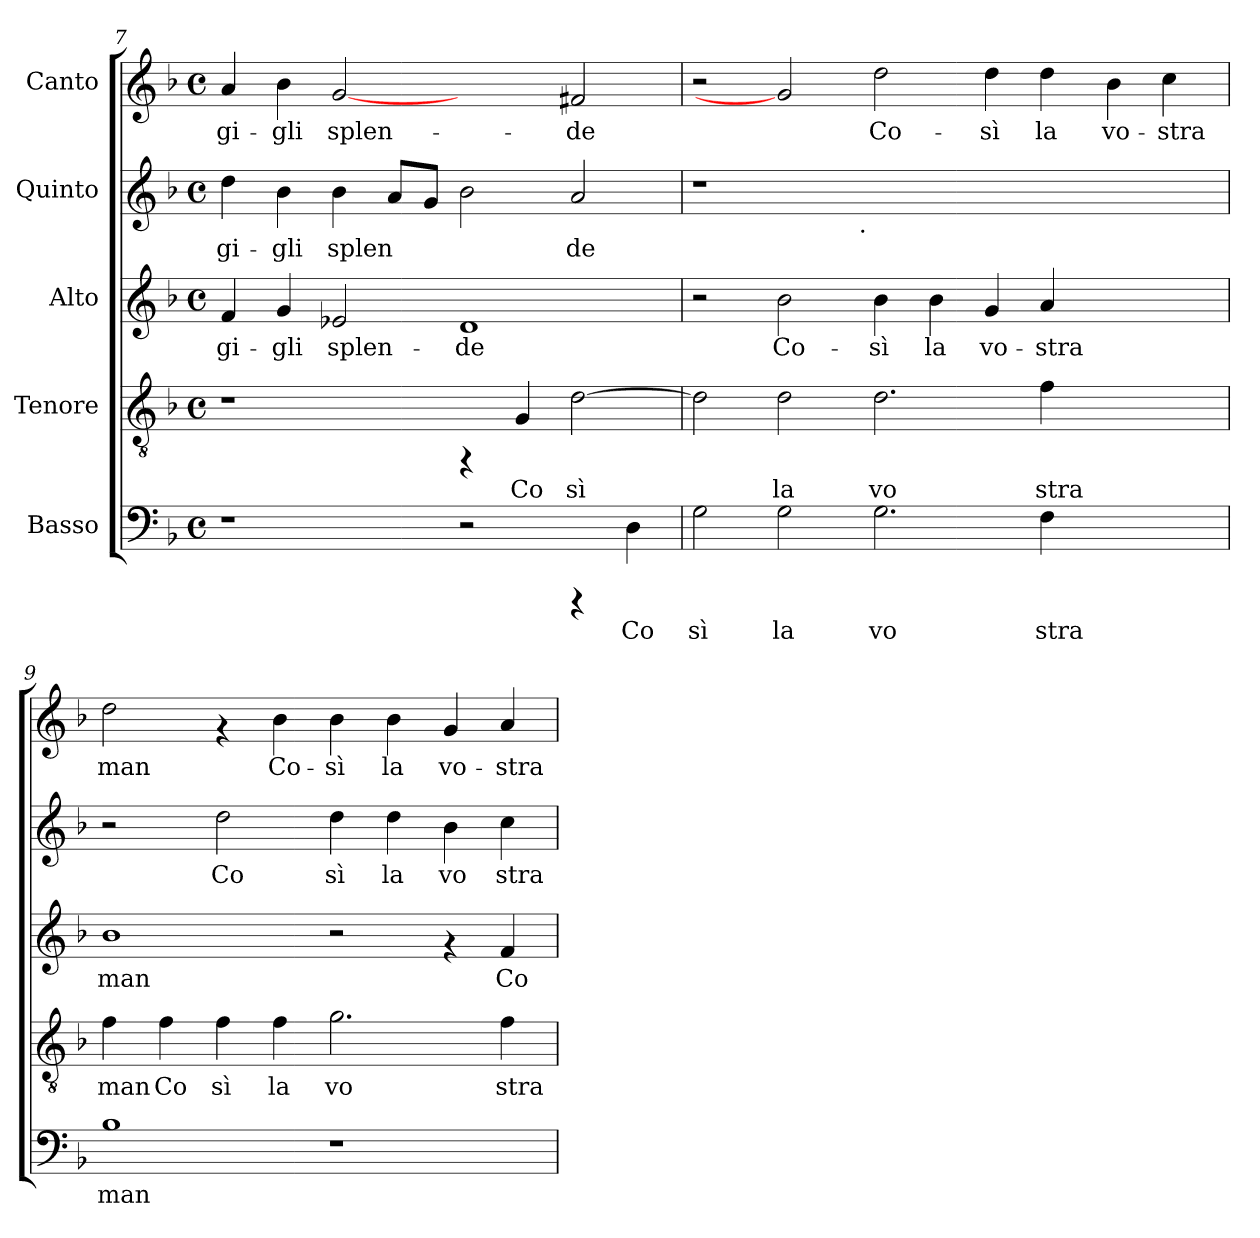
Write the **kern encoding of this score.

**kern	**text	**kern	**text	**kern	**text	**kern	**text	**kern	**text
*part5	*part5	*part4	*part4	*part3	*part3	*part2	*part2	*part1	*part1
*staff5	*staff5	*staff4	*staff4	*staff3	*staff3	*staff2	*staff2	*staff1	*staff1
*I"Basso	*	*I"Tenore	*	*I"Alto	*	*I"Quinto	*	*I"Canto	*
*clefF4	*	*clefGv2	*	*clefG2	*	*clefG2	*	*clefG2	*
*k[b-]	*	*k[b-]	*	*k[b-]	*	*k[b-]	*	*k[b-]	*
*F:	*	*F:	*	*F:	*	*F:	*	*F:	*
*M4/4	*	*M4/4	*	*M4/4	*	*M4/4	*	*M4/4	*
*met(c)	*	*met(c)	*	*met(c)	*	*met(c)	*	*met(c)	*
=7	=7	=7	=7	=7	=7	=7	=7	=7	=7
!	!	!	!	!	!LO:LY:b:cj	!	!LO:LY:b:cj	!	!LO:LY:b:cj
1r	.	1r	.	4f/	gi-	4dd\	gi-	4a/	gi-
!	!	!	!	!	!LO:LY:b:cj	!	!LO:LY:b:cj	!	!LO:LY:b:cj
.	.	.	.	4g/	-gli	4b-\	-gli	4b-\	-gli
!	!	!	!	!	!LO:LY:b:cj	!	!LO:LY:b:cj	!	!LO:LY:b:cj
.	.	.	.	2e-X/	splen-	4b-\	splen-	[2g	splen-
!	!	!	!	!	!	!	!LO:LY:b:cj	!	!
.	.	.	.	.	.	8a/L	--	.	.
!	!	!	!	!	!	!	!LO:LY:b:cj	!	!
.	.	.	.	.	.	8g/J	--	.	.
!	!	!	!	!	!LO:LY:b:cj	!	!LO:LY:b:cj	!	!
2r	.	4rFF	.	1d	-de	2b-\	--	2ryy	.
!	!	!	!LO:LY:b:cj	!	!	!	!	!	!
.	.	4G/	Co	.	.	.	.	.	.
!	!	!	!LO:LY:b:cj	!	!	!	!LO:LY:b:cj	!	!LO:LY:b:cj
4rCCC	.	[>2d\	sì	.	.	2a/	-de	2f#X/	-de
!	!LO:LY:b:cj	!	!	!	!	!	!	!	!
4D\	Co	.	.	.	.	.	.	.	.
=8	=8	=8	=8	=8	=8	=8	=8	=8	=8
!	!LO:LY:b:cj	!	!LO:LY:b:cj	!	!	!	!	!	!
*	*	*	*	*	*	*^	*	*	*
2G\	sì	2d\]	.	2r	.	1r	2ryy	.	2r	.
!	!LO:LY:b:cj	!	!LO:LY:b:cj	!	!LO:LY:b:cj	!	!	!	!	!
2G\	la	2d\	la	2b-\	Co-	.	4...ryy	.	2g]	.
!	!	!	!	!	!	!	!LO:TX:b:t=.	!	!	!
.	.	.	.	.	.	.	1ryy	.	.	.
!	!LO:LY:b:cj	!	!LO:LY:b:cj	!	!LO:LY:b:cj	!	!	!	!	!LO:LY:b:cj
2.G\	vo	2.d\	vo	4b-\	-sì	1.ryy	.	.	2dd\	Co-
!	!	!	!	!	!LO:LY:b:cj	!	!	!	!	!
.	.	.	.	4b-\	la	.	.	.	.	.
!	!	!	!	!	!LO:LY:b:cj	!	!	!	!	!LO:LY:b:cj
.	.	.	.	4g/	vo-	.	.	.	4dd\	-sì
!	!LO:LY:b:cj	!	!LO:LY:b:cj	!	!LO:LY:b:cj	!	!	!	!	!LO:LY:b:cj
4F\	stra	4f\	stra	4a/	-stra	.	.	.	4dd\	la
.	.	.	.	.	.	.	2ryy	.	.	.
!	!	!	!	!	!	!	!	!	!	!LO:LY:b:cj
2ryy	.	2ryy	.	2ryy	.	.	.	.	4b-\	vo-
!	!	!	!	!	!	!	!	!	!	!LO:LY:b:cj
.	.	.	.	.	.	.	.	.	4cc\	-stra
.	.	.	.	.	.	.	32ryy	.	.	.
!!LO:PB:g=z
=9	=9	=9	=9	=9	=9	=9	=9	=9	=9	=9
!	!LO:LY:b:cj	!	!LO:LY:b:cj	!	!LO:LY:b:cj	!	!	!	!	!LO:LY:b:cj
*	*	*	*	*	*	*v	*v	*	*	*
1B-	man	4f\	man	1b-	man	2r	.	2dd\	man
!	!	!	!LO:LY:b:cj	!	!	!	!	!	!
.	.	4f\	Co	.	.	.	.	.	.
!	!	!	!LO:LY:b:cj	!	!	!	!LO:LY:b:cj	!	!
.	.	4f\	sì	.	.	2dd\	Co	4rf	.
!	!	!	!LO:LY:b:cj	!	!	!	!	!	!LO:LY:b:cj
.	.	4f\	la	.	.	.	.	4b-\	Co-
!	!	!	!LO:LY:b:cj	!	!	!	!LO:LY:b:cj	!	!LO:LY:b:cj
1r	.	2.g\	vo	2r	.	4dd\	sì	4b-\	-sì
!	!	!	!	!	!	!	!LO:LY:b:cj	!	!LO:LY:b:cj
.	.	.	.	.	.	4dd\	la	4b-\	la
!	!	!	!	!	!	!	!LO:LY:b:cj	!	!LO:LY:b:cj
.	.	.	.	4rf	.	4b-\	vo	4g/	vo-
!	!	!	!LO:LY:b:cj	!	!LO:LY:b:cj	!	!LO:LY:b:cj	!	!LO:LY:b:cj
.	.	4f\	stra	4f/	Co-	4cc\	stra	4a/	-stra
=	=	=	=	=	=	=	=	=	=
*-	*-	*-	*-	*-	*-	*-	*-	*-	*-
